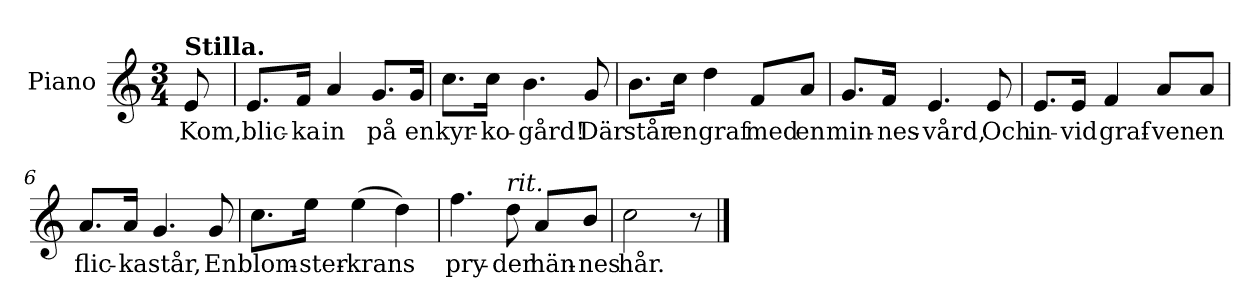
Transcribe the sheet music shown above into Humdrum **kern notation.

**kern	**text
*part1	*part1
*staff1	*staff1
*I"Piano	*
*I'Pno.	*
*clefG2	*
*k[]	*
*M3/4	*
=	=
!LO:TX:a:B:t=Stilla.	!
!	!LO:LY:b
8e/	Kom,
=1	=1
!	!LO:LY:b
8.e/L	blic-
!	!LO:LY:b
16f/Jk	-ka
!	!LO:LY:b
4a/	in
!	!LO:LY:b
8.g/L	på
!	!LO:LY:b
16g/Jk	en
=2	=2
!	!LO:LY:b
8.cc\L	kyr-
!	!LO:LY:b
16cc\Jk	-ko-
!	!LO:LY:b
4.b\	-gård!
!	!LO:LY:b
8g/	Där
!!LO:LB:g=z
=3	=3
!	!LO:LY:b
8.b\L	står
!	!LO:LY:b
16cc\Jk	en
!	!LO:LY:b
4dd\	graf
!	!LO:LY:b
8f/L	med
!	!LO:LY:b
8a/J	en
=4	=4
!	!LO:LY:b
8.g/L	min-
!	!LO:LY:b
16f/Jk	-nes-
!	!LO:LY:b
4.e/	-vård,
!	!LO:LY:b
8e/	Och
=5	=5
!	!LO:LY:b
8.e/L	in-
!	!LO:LY:b
16e/Jk	-vid
!	!LO:LY:b
4f/	graf-
!	!LO:LY:b
8a/L	-ven
!	!LO:LY:b
8a/J	en
!!LO:LB:g=z
=6	=6
!	!LO:LY:b
8.a/L	flic-
!	!LO:LY:b
16a/Jk	-ka
!	!LO:LY:b
4.g/	står,
!	!LO:LY:b
8g/	En
=7	=7
!	!LO:LY:b
8.cc\L	blom-
!	!LO:LY:b
16ee\Jk	-ster-
!	!LO:LY:b
(>4ee\	-krans
4dd\)	.
=8	=8
!	!LO:LY:b
4.ff\	pry-
!LO:TX:a:i:t=rit.	!
!	!LO:LY:b
8dd\	-der
!	!LO:LY:b
8a/L	hän-
!	!LO:LY:b
8b/J	-nes
=9	=9
!	!LO:LY:b
2cc\	hår.
8r	.
==	==
*-	*-
